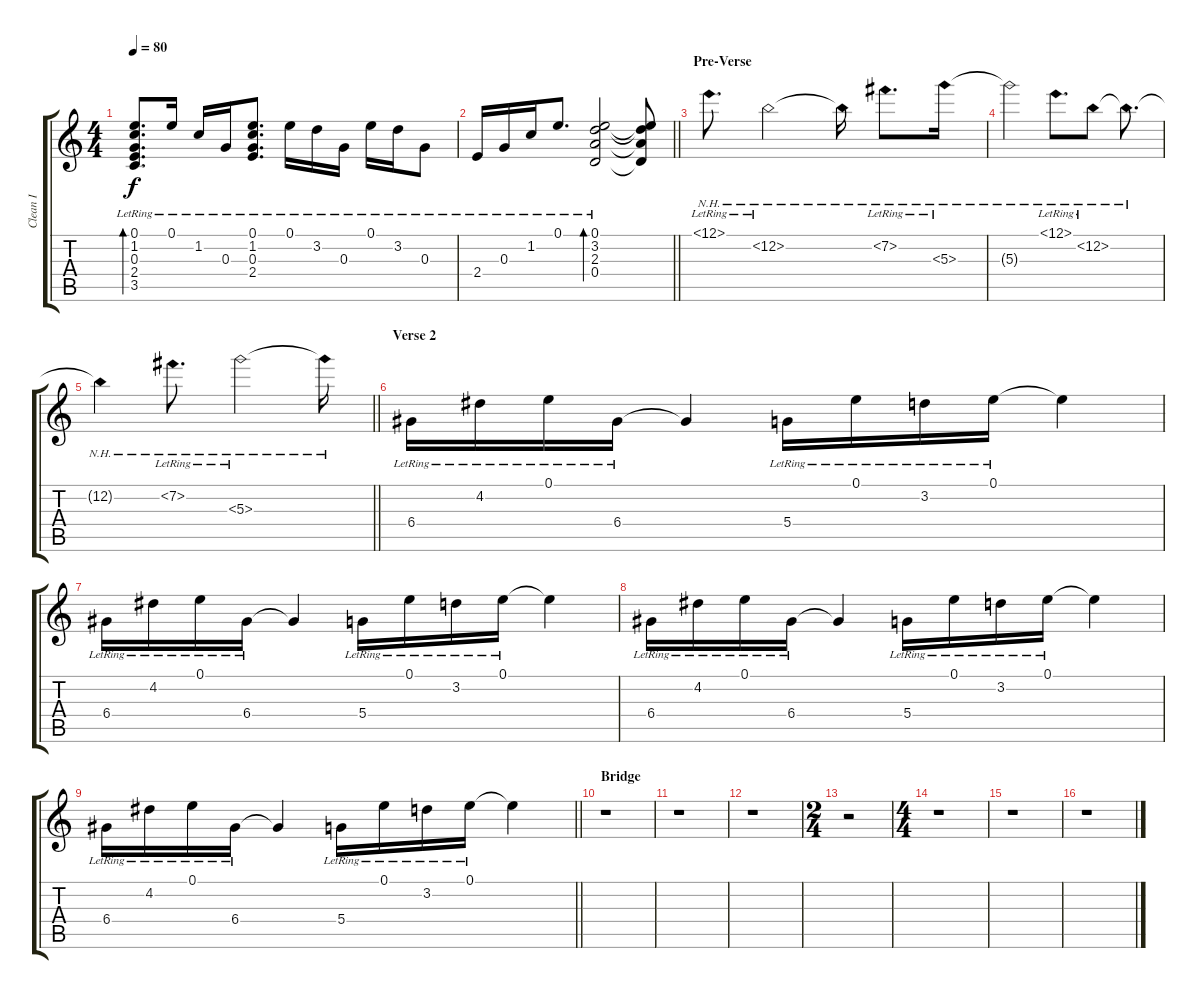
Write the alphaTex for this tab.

\track ("Clean I" "Clean I") {instrument electricguitarclean}
\staff {score tabs}
\tuning (E4 B3 G3 D3 A2 E2) {hide}
\ts (4 4)
\tempo 80
\clef g2
\ks c
(0.1{lr} 1.2{lr} 0.3{lr} 2.4{lr} 3.5{lr}).8{d bd 240 dy f} 0.1{lr}.16 1.2{lr}.16 0.3{lr}.16 (0.1{lr} 1.2{lr} 0.3{lr} 2.4{lr}).8{d} 0.1{lr}.16 3.2{lr}.16 0.3{lr}.16 0.1{lr}.16 3.2{lr}.16 0.3{lr}.8 |
\barLineRight lightlight
2.4{lr}.16 0.3{lr}.16 1.2{lr}.16 0.1{lr}.8{d} (0.1{lr} 3.2{lr} 2.3{lr} 0.4{lr}).2{bd 240} (0.1{t} 3.2{t} 2.3{t} 0.4{t}).8 |
\section ("" "Pre-Verse")
12.1{nh lr}.8{d} 12.2{nh lr}.2 12.2{nh t}.16 7.2{nh lr}.8{d} 5.3{nh lr}.16 |
5.3{nh t}.2 12.1{nh lr}.8{d} 12.2{nh lr}.8 12.2{nh t}.8{d} |
\barLineRight lightlight
12.2{nh t}.4 7.2{nh lr}.8{d} 5.3{nh lr}.2 5.3{nh t}.16 |
\section ("" "Verse 2")
6.4{lr}.16 4.2{lr}.16 0.1{lr}.16 6.4{lr}.16 6.4{t}.4 5.4{lr}.16 0.1{lr}.16 3.2{lr}.16 0.1{lr}.16 0.1{t}.4 |
6.4{lr}.16 4.2{lr}.16 0.1{lr}.16 6.4{lr}.16 6.4{t}.4 5.4{lr}.16 0.1{lr}.16 3.2{lr}.16 0.1{lr}.16 0.1{t}.4 |
6.4{lr}.16 4.2{lr}.16 0.1{lr}.16 6.4{lr}.16 6.4{t}.4 5.4{lr}.16 0.1{lr}.16 3.2{lr}.16 0.1{lr}.16 0.1{t}.4 |
\barLineRight lightlight
6.4{lr}.16 4.2{lr}.16 0.1{lr}.16 6.4{lr}.16 6.4{t}.4 5.4{lr}.16 0.1{lr}.16 3.2{lr}.16 0.1{lr}.16 0.1{t}.4 |
\section ("" "Bridge")
r.1 |
r.1 |
r.1 |
\ts (2 4)
r.2 |
\ts (4 4)
r.1 |
r.1 |
r.1
